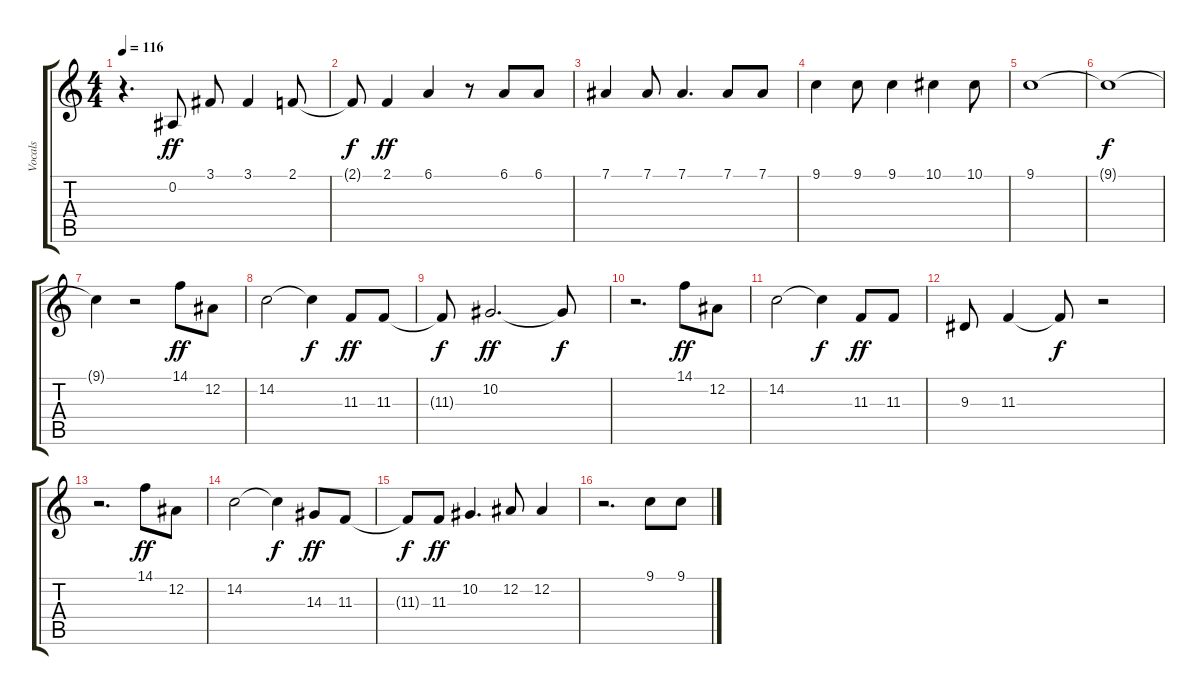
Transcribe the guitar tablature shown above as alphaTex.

\track ("Vocals" "Vocals") {instrument choiraahs}
\staff {score tabs}
\tuning (Eb4 Bb3 Gb3 Db3 Ab2 Eb2) {hide}
\ts (4 4)
\tempo 116
\clef g2
\ks c
r.4{d dy f} 0.2.8{dy ff} 3.1.8 3.1.4 2.1.8 |
2.1{t}.8{dy f} 2.1.4{dy ff} 6.1.4 r.8 6.1.8 6.1.8 |
7.1.4 7.1.8 7.1.4{d} 7.1.8 7.1.8 |
9.1.4 9.1.8 9.1.4 10.1.4 10.1.8 |
9.1.1 |
9.1{t}.1{dy f} |
9.1{t}.4 r.2 14.1.8{dy ff} 12.2.8 |
14.2.2 14.2{t}.4{dy f} 11.3.8{dy ff} 11.3.8 |
11.3{t}.8{dy f} 10.2.2{d dy ff} 10.2{t}.8{dy f} |
r.2{d} 14.1.8{dy ff} 12.2.8 |
14.2.2 14.2{t}.4{dy f} 11.3.8{dy ff} 11.3.8 |
9.3.8 11.3.4 11.3{t}.8{dy f} r.2 |
r.2{d} 14.1.8{dy ff} 12.2.8 |
14.2.2 14.2{t}.4{dy f} 14.3.8{dy ff} 11.3.8 |
11.3{t}.8{dy f} 11.3.8{dy ff} 10.2.4{d} 12.2.8 12.2.4 |
r.2{d} 9.1.8 9.1.8
